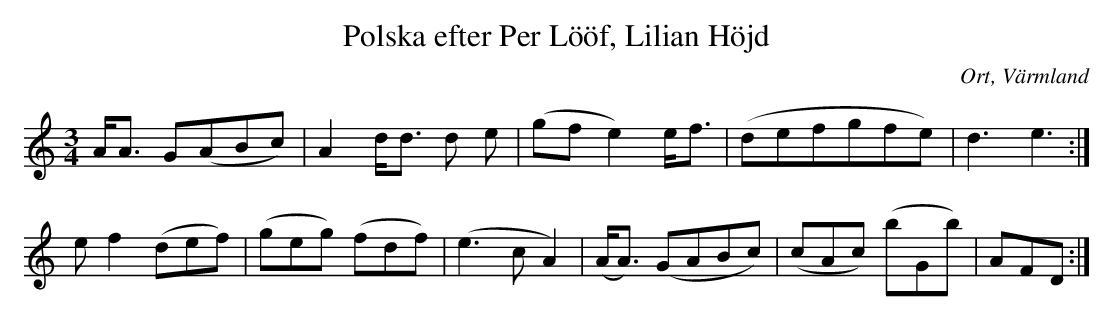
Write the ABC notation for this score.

X:1
T:Polska efter Per Lööf, Lilian Höjd
O:Ort, Värmland
M:3/4
L:1/8
K:C
A<A G(ABc)| A2 d<d d e | (gfe2) e<f | (defgfe) | d3 e3 :|
ef2 (def) | (geg) (fdf) | (e2>c2 A2) | (A<A) (GABc) | (cAc) (bGb) | AFD :|
